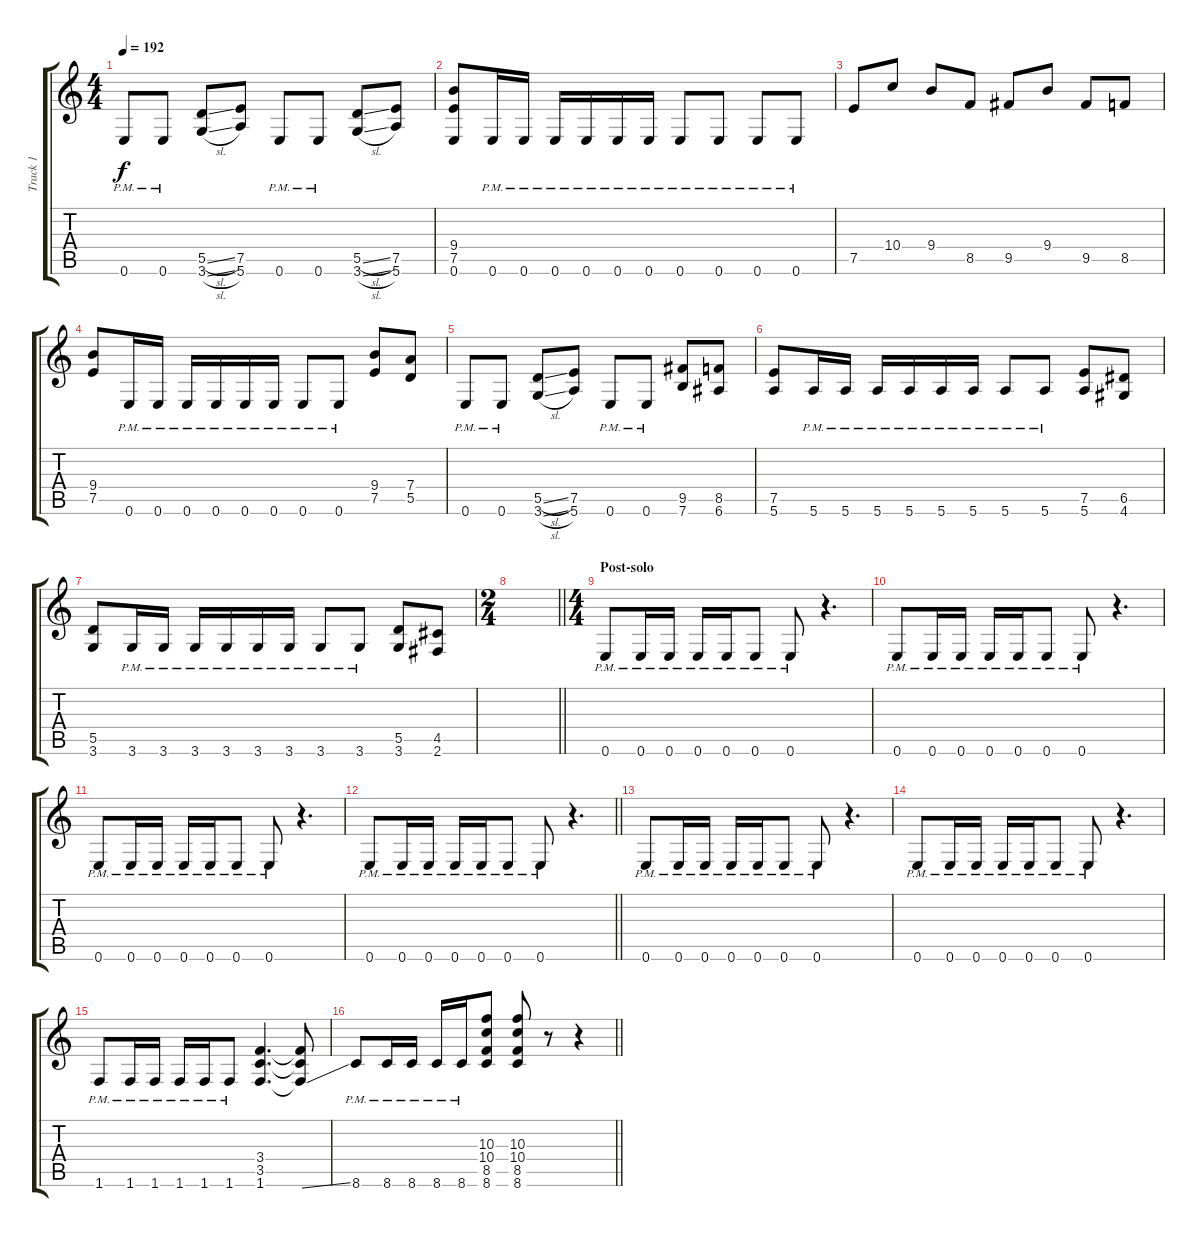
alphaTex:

\track ("Track 1" "Track 1") {instrument distortionguitar}
\staff {score tabs}
\tuning (E4 B3 G3 D3 A2 E2) {hide}
\ts (4 4)
\tempo 192
\clef g2
\ks c
0.6{pm}.8{dy f} 0.6{pm}.8 (5.5{sl} 3.6{sl}).8 (7.5 5.6).8 0.6{pm}.8 0.6{pm}.8 (5.5{sl} 3.6{sl}).8 (7.5 5.6).8 |
(9.4 7.5 0.6).8 0.6{pm}.16 0.6{pm}.16 0.6{pm}.16 0.6{pm}.16 0.6{pm}.16 0.6{pm}.16 0.6{pm}.8 0.6{pm}.8 0.6{pm}.8 0.6{pm}.8 |
7.5.8 10.4.8 9.4.8 8.5.8 9.5.8 9.4.8 9.5.8 8.5.8 |
(9.4 7.5).8 0.6{pm}.16 0.6{pm}.16 0.6{pm}.16 0.6{pm}.16 0.6{pm}.16 0.6{pm}.16 0.6{pm}.8 0.6{pm}.8 (9.4 7.5).8 (7.4 5.5).8 |
0.6{pm}.8 0.6{pm}.8 (5.5{sl} 3.6{sl}).8 (7.5 5.6).8 0.6{pm}.8 0.6{pm}.8 (9.5 7.6).8 (8.5 6.6).8 |
(7.5 5.6).8 5.6{pm}.16 5.6{pm}.16 5.6{pm}.16 5.6{pm}.16 5.6{pm}.16 5.6{pm}.16 5.6{pm}.8 5.6{pm}.8 (7.5 5.6).8 (6.5 4.6).8 |
(5.5 3.6).8 3.6{pm}.16 3.6{pm}.16 3.6{pm}.16 3.6{pm}.16 3.6{pm}.16 3.6{pm}.16 3.6{pm}.8 3.6{pm}.8 (5.5 3.6).8 (4.5 2.6).8 |
\ts (2 4)
\barLineRight lightlight
|
\ts (4 4)
\section ("" "Post-solo")
0.6{pm}.8 0.6{pm}.16 0.6{pm}.16 0.6{pm}.16 0.6{pm}.16 0.6{pm}.8 0.6{pm}.8 r.4{d} |
0.6{pm}.8 0.6{pm}.16 0.6{pm}.16 0.6{pm}.16 0.6{pm}.16 0.6{pm}.8 0.6{pm}.8 r.4{d} |
0.6{pm}.8 0.6{pm}.16 0.6{pm}.16 0.6{pm}.16 0.6{pm}.16 0.6{pm}.8 0.6{pm}.8 r.4{d} |
\barLineRight lightlight
0.6{pm}.8 0.6{pm}.16 0.6{pm}.16 0.6{pm}.16 0.6{pm}.16 0.6{pm}.8 0.6{pm}.8 r.4{d} |
0.6{pm}.8 0.6{pm}.16 0.6{pm}.16 0.6{pm}.16 0.6{pm}.16 0.6{pm}.8 0.6{pm}.8 r.4{d} |
0.6{pm}.8 0.6{pm}.16 0.6{pm}.16 0.6{pm}.16 0.6{pm}.16 0.6{pm}.8 0.6{pm}.8 r.4{d} |
1.6{pm}.8 1.6{pm}.16 1.6{pm}.16 1.6{pm}.16 1.6{pm}.16 1.6{pm}.8 (3.4 3.5 1.6).4{d} (3.4{t} 3.5{t} 1.6{ss t}).8 |
\barLineRight lightlight
8.6{pm}.8 8.6{pm}.16 8.6{pm}.16 8.6{pm}.16 8.6{pm}.16 (10.3 10.4 8.5 8.6).8 (10.3 10.4 8.5 8.6).8 r.8 r.4
